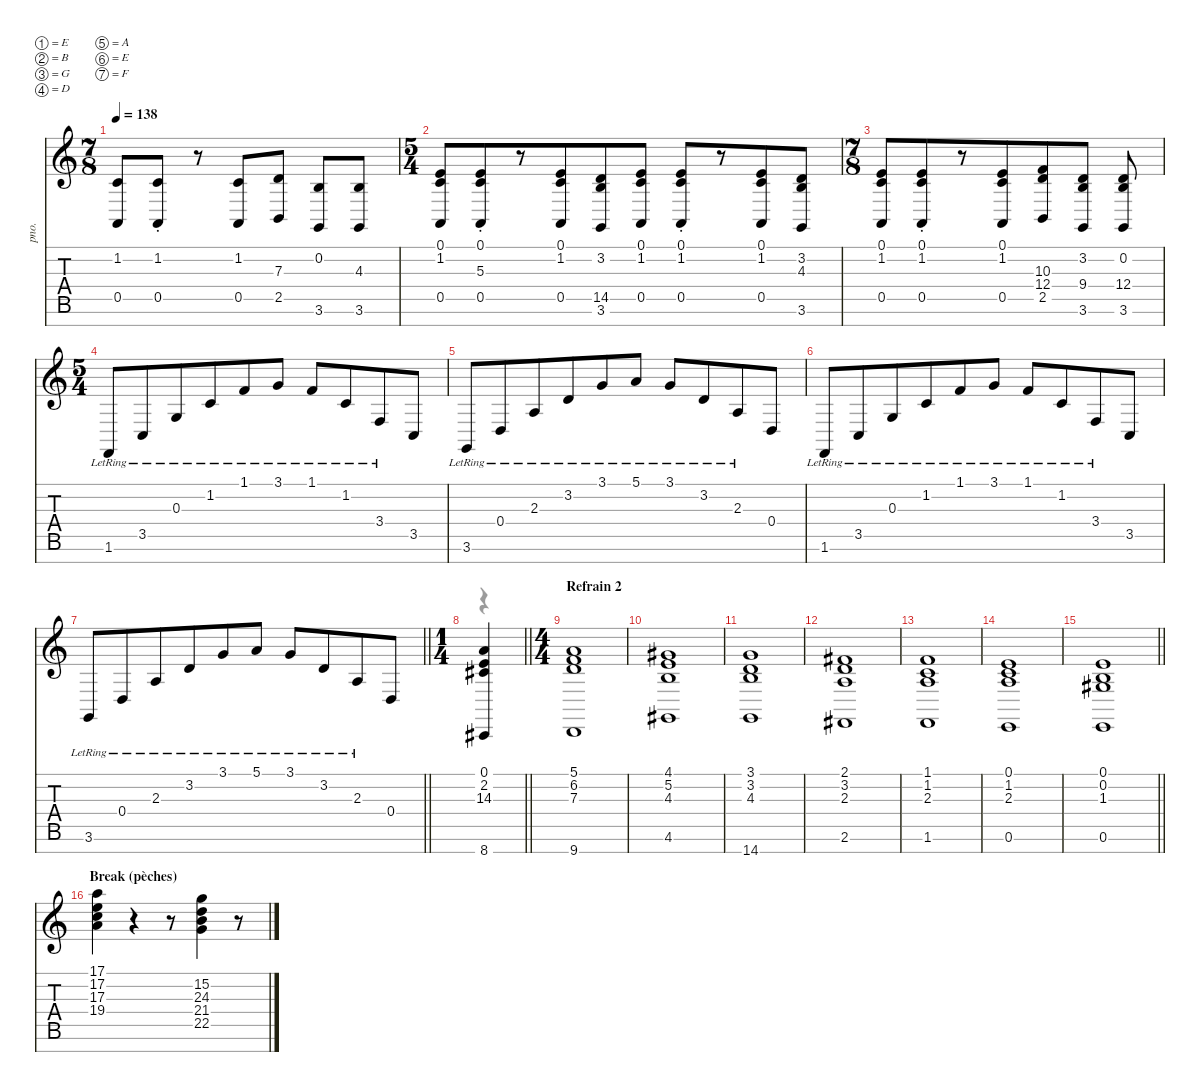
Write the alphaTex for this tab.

\defaultSystemsLayout 4
\hideDynamics
\bracketExtendMode nobrackets
\track ("Clavier" "pno.") {mute instrument acousticgrandpiano}
\staff {score tabs}
\tuning (E4 B3 G3 D3 A2 E2 F1)
\voice
\ts (7 8)
\beaming (8 3 2 2)
\tempo 138
\clef g2
\ks aminor
(1.2 0.5).8{dy f beam Up} (1.2{st} 0.5{st}).8{beam Up} r.8{beam Up} (1.2 0.5).8{beam Up} (7.3 2.5).8{beam Up} (0.2 3.6).8{beam Up} (4.3 3.6).8{beam Up} |
\ts (5 4)
\beaming (8 6 4)
(0.1 1.2 0.5).8{beam Up} (0.1{st} 5.3{st} 0.5{st}).8{beam Up} r.8{beam Up} (0.1 1.2 0.5).8{beam Up} (3.2 14.5 3.6).8{beam Up} (0.1 1.2 0.5).8{beam Up} (0.1{st} 1.2{st} 0.5{st}).8{beam Up} r.8{beam Up} (0.1 1.2 0.5).8{beam Up} (3.2 4.3 3.6).8{beam Up} |
\ts (7 8)
\beaming (8 6 4)
(0.1 1.2 0.5).8{beam Up} (0.1{st} 1.2{st} 0.5{st}).8{beam Up} r.8{beam Up} (0.1 1.2 0.5).8{beam Up} (10.3 12.4 2.5).8{beam Up} (3.2 9.4 3.6).8{beam Up} (0.2 12.4 3.6).8{beam Up} |
\ts (5 4)
\beaming (8 6 4)
1.6{lr}.8{beam Up} 3.5{lr}.8{beam Up} 0.3{lr}.8{beam Up} 1.2{lr}.8{beam Up} 1.1{lr}.8{beam Up} 3.1{lr}.8{beam Up} 1.1{lr}.8{beam Up} 1.2{lr}.8{beam Up} 3.4{lr}.8{beam Up} 3.5.8{beam Up} |
3.6{lr}.8{beam Up} 0.4{lr}.8{beam Up} 2.3{lr}.8{beam Up} 3.2{lr}.8{beam Up} 3.1{lr}.8{beam Up} 5.1{lr}.8{beam Up} 3.1{lr}.8{beam Up} 3.2{lr}.8{beam Up} 2.3{lr}.8{beam Up} 0.4.8{beam Up} |
1.6{lr}.8{beam Up} 3.5{lr}.8{beam Up} 0.3{lr}.8{beam Up} 1.2{lr}.8{beam Up} 1.1{lr}.8{beam Up} 3.1{lr}.8{beam Up} 1.1{lr}.8{beam Up} 1.2{lr}.8{beam Up} 3.4{lr}.8{beam Up} 3.5.8{beam Up} |
\barLineRight lightlight
3.6{lr}.8{beam Up} 0.4{lr}.8{beam Up} 2.3{lr}.8{beam Up} 3.2{lr}.8{beam Up} 3.1{lr}.8{beam Up} 5.1{lr}.8{beam Up} 3.1{lr}.8{beam Up} 3.2{lr}.8{beam Up} 2.3{lr}.8{beam Up} 0.4.8{beam Up} |
\ts (1 4)
\beaming (8 2)
\barLineRight lightlight
(0.1 2.2{acc #} 14.3 8.7{acc #}).4{beam Up} |
\ts (4 4)
\beaming (8 2 2 2 2)
\section ("" "Refrain 2")
(5.1 6.2 7.3 9.7).1{beam Up} |
(4.1{acc #} 5.2 4.3 4.6{acc #}).1{beam Up} |
(3.1 3.2 4.3 14.7).1{beam Up} |
(2.1{acc #} 3.2 2.3 2.6{acc #}).1{beam Up} |
(1.1 1.2 2.3 1.6).1{beam Up} |
(0.1 1.2 2.3 0.6).1{beam Up} |
\barLineRight lightlight
(0.1 0.2 1.3{acc #} 0.6).1{beam Up} |
\section ("" "Break (pèches)")
(17.1 17.2 17.3 19.4).4{instrument rockorgan beam Down} r.4{beam Down} r.8{beam Down} (15.2 24.3 21.4 22.5).4{beam Down} r.8{beam Down}
\voice
\clef g2
\ottava regular
\simile none
\ks aminor
|
|
|
|
|
|
\barLineRight lightlight
|
\barLineRight lightlight
r.4{beam Down} |
|
|
|
|
|
|
\barLineRight lightlight
|
